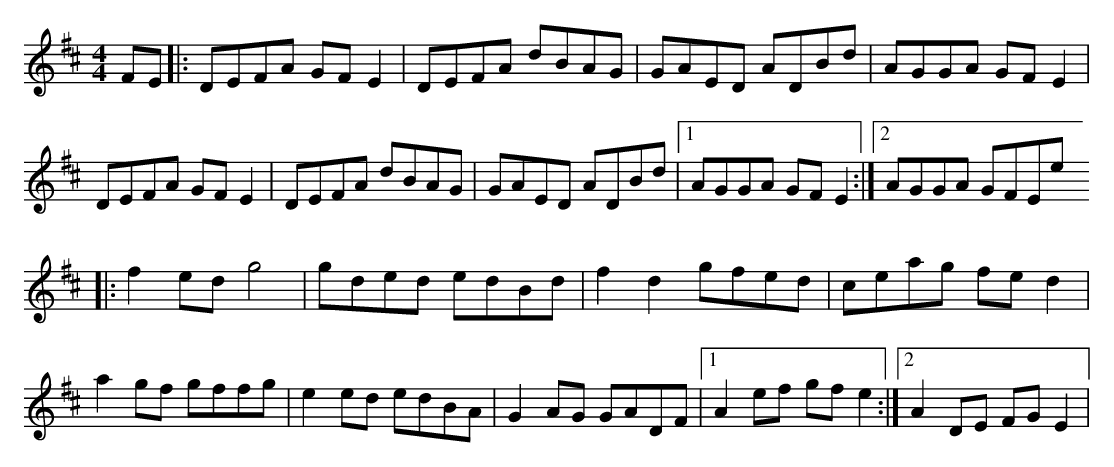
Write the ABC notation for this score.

X:1
M:4/4
K:D
FE|:DEFA GFE2|DEFA dBAG|GAED ADBd|AGGA GFE2|
DEFA GFE2|DEFA dBAG|GAED ADBd|1 AGGA GFE2:|2 AGGA GFEe
|:f2ed g4|gded edBd|f2d2 gfed|ceag fed2|
a2gf gffg|e2ed edBA|G2AG GADF|1 A2ef gfe2:|2 A2DE FGE2|
